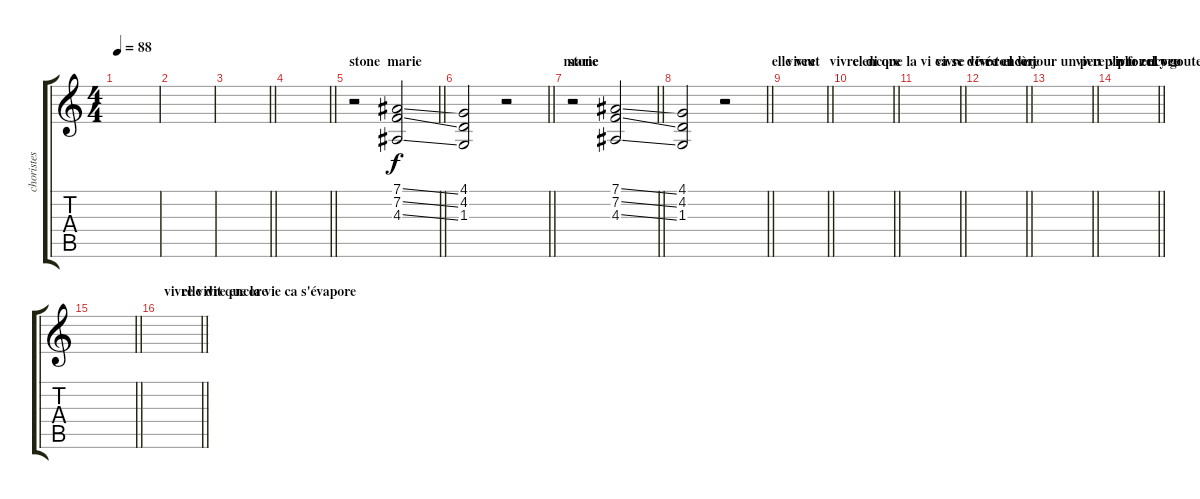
\track ("choristes" "choristes") {instrument choiraahs}
\staff {score tabs}
\tuning (Eb4 Bb3 Gb3 Db3 Ab2 Eb2) {hide}
\ts (4 4)
\tempo 88
\clef g2
\ks c
|
|
\barLineRight lightlight
|
\section ("" "                            marie ")
\barLineRight lightlight
|
\section ("" "stone")
\barLineRight lightlight
r.2 (7.1{ss} 7.2{ss} 4.3{ss}).2 |
\section ("" "                              marie")
\barLineRight lightlight
(4.1 4.2 1.3).2 r.2 |
\section ("" "stone")
\barLineRight lightlight
r.2 (7.1{ss} 7.2{ss} 4.3{ss}).2 |
\section ("" "                           elle veut")
\barLineRight lightlight
(4.1 4.2 1.3).2 r.2 |
\section ("" "vivre    vivre encore")
\barLineRight lightlight
|
\section ("" "el di que la vi ca se dévor el veu")
\barLineRight lightlight
|
\section ("" "     vivre vivre encore")
\barLineRight lightlight
|
\section ("" "é tou lè jour un peu plu for el veu")
\barLineRight lightlight
|
\section ("" "       vivre vivre encore")
\barLineRight lightlight
|
\section ("" "plu zel y goute plu zel y mor el veu")
\barLineRight lightlight
|
\section ("" "                    vivre vivre encore")
\barLineRight lightlight
|
\section ("" "      elle dit que la vie ca s'évapore")
\barLineRight lightlight
